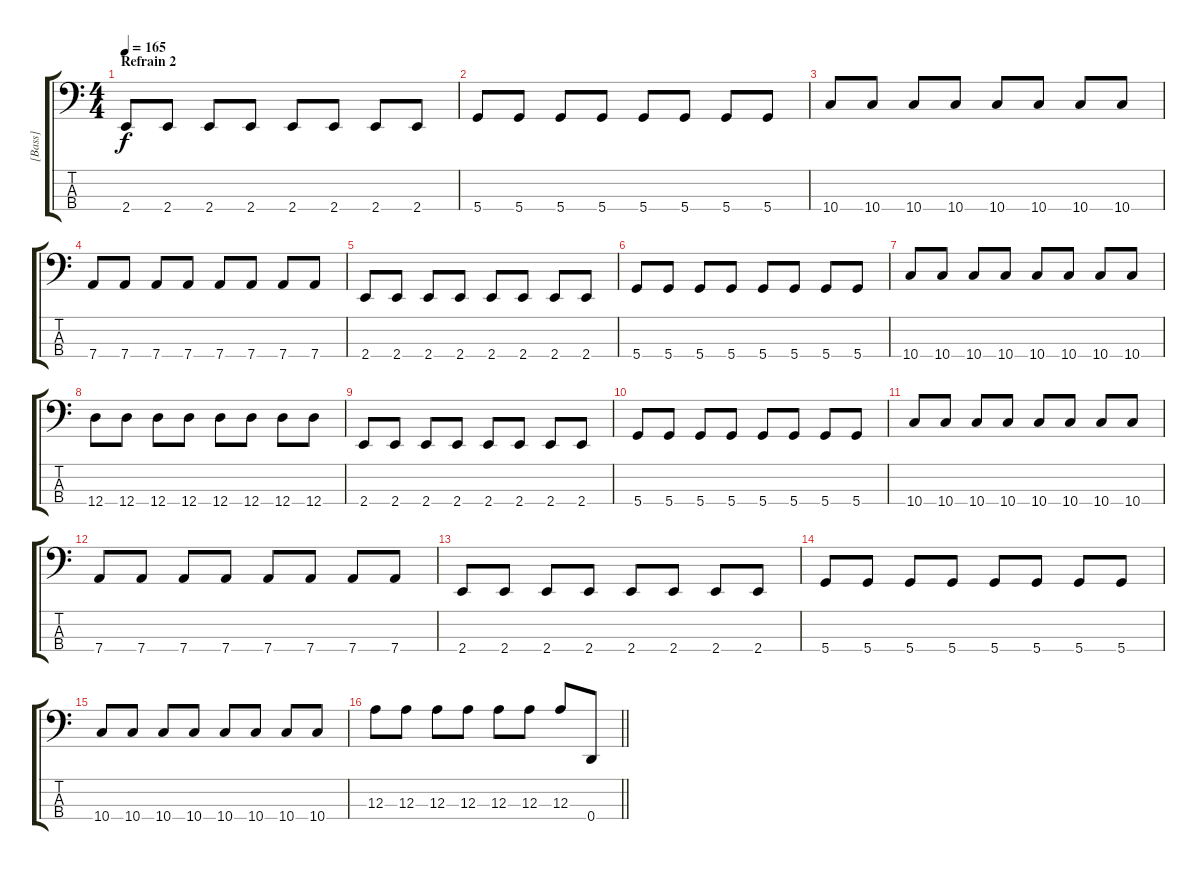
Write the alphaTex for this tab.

\track ("[Bass]" "[Bass]") {instrument electricbassfinger}
\staff {score tabs}
\tuning (G2 D2 A1 D1) {hide}
\ts (4 4)
\section ("" "Refrain 2")
\tempo 165
\clef f4
\ks c
2.4.8{dy f} 2.4.8 2.4.8 2.4.8 2.4.8 2.4.8 2.4.8 2.4.8 |
5.4.8 5.4.8 5.4.8 5.4.8 5.4.8 5.4.8 5.4.8 5.4.8 |
10.4.8 10.4.8 10.4.8 10.4.8 10.4.8 10.4.8 10.4.8 10.4.8 |
7.4.8 7.4.8 7.4.8 7.4.8 7.4.8 7.4.8 7.4.8 7.4.8 |
2.4.8 2.4.8 2.4.8 2.4.8 2.4.8 2.4.8 2.4.8 2.4.8 |
5.4.8 5.4.8 5.4.8 5.4.8 5.4.8 5.4.8 5.4.8 5.4.8 |
10.4.8 10.4.8 10.4.8 10.4.8 10.4.8 10.4.8 10.4.8 10.4.8 |
12.4.8 12.4.8 12.4.8 12.4.8 12.4.8 12.4.8 12.4.8 12.4.8 |
2.4.8 2.4.8 2.4.8 2.4.8 2.4.8 2.4.8 2.4.8 2.4.8 |
5.4.8 5.4.8 5.4.8 5.4.8 5.4.8 5.4.8 5.4.8 5.4.8 |
10.4.8 10.4.8 10.4.8 10.4.8 10.4.8 10.4.8 10.4.8 10.4.8 |
7.4.8 7.4.8 7.4.8 7.4.8 7.4.8 7.4.8 7.4.8 7.4.8 |
2.4.8 2.4.8 2.4.8 2.4.8 2.4.8 2.4.8 2.4.8 2.4.8 |
5.4.8 5.4.8 5.4.8 5.4.8 5.4.8 5.4.8 5.4.8 5.4.8 |
10.4.8 10.4.8 10.4.8 10.4.8 10.4.8 10.4.8 10.4.8 10.4.8 |
\barLineRight lightlight
12.3.8 12.3.8 12.3.8 12.3.8 12.3.8 12.3.8 12.3.8 0.4.8
